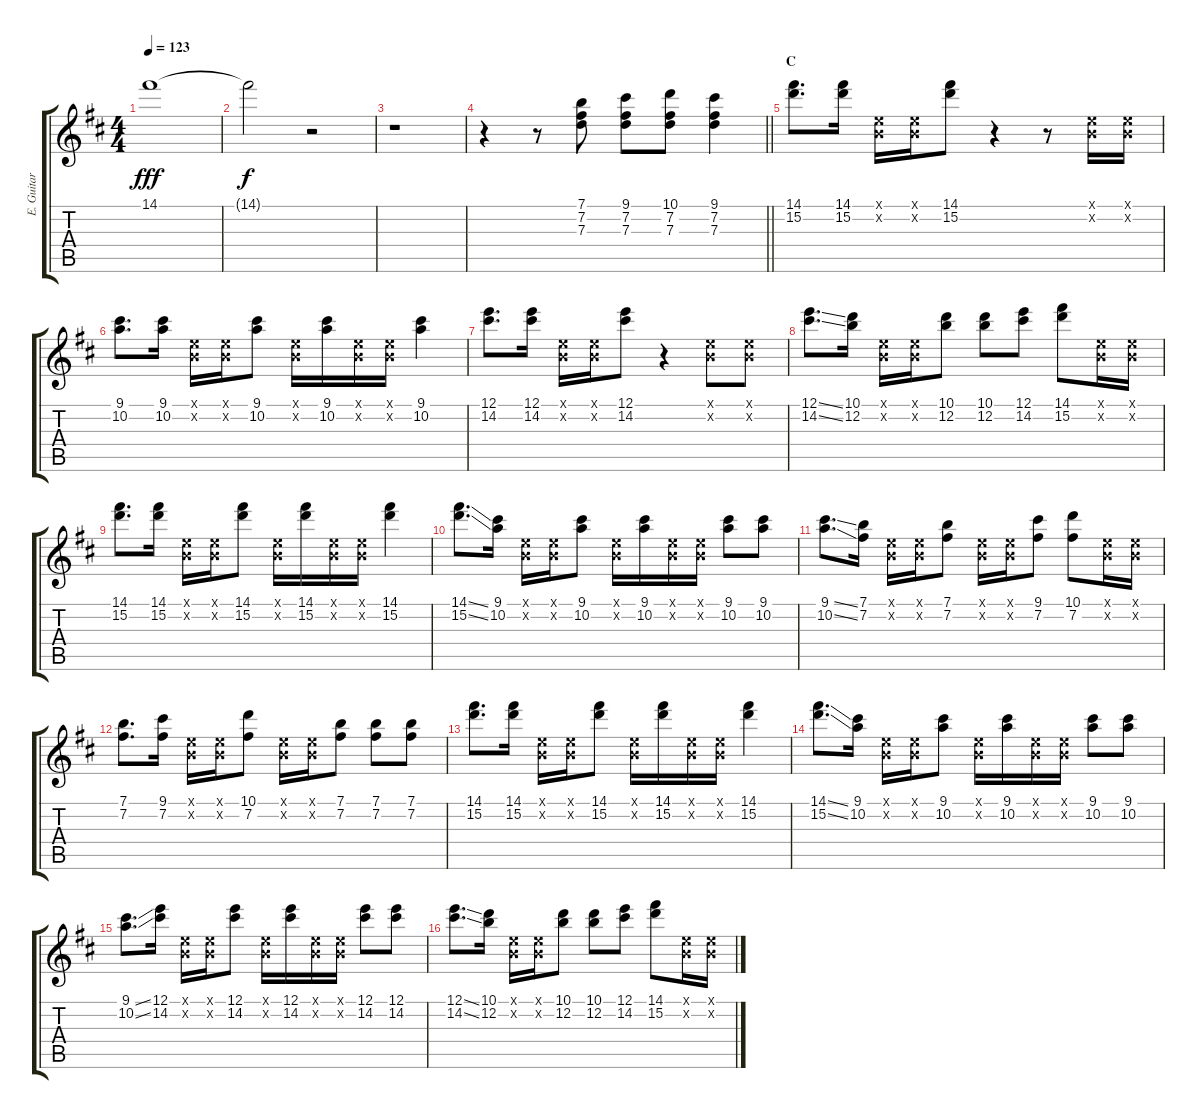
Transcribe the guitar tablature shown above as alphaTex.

\track ("E. Guitar I" "E. Guitar ") {instrument overdrivenguitar}
\staff {score tabs}
\tuning (E4 B3 G3 D3 A2 E2) {hide}
\ts (4 4)
\tempo 123
\clef g2
\ks d
14.1.1{dy fff} |
14.1{t}.2{dy f} r.2 |
r.1 |
\barLineRight lightlight
r.4 r.8 (7.1 7.2 7.3).8 (9.1 7.2 7.3).8 (10.1 7.2 7.3).8 (9.1 7.2 7.3).4 |
\section ("" "C")
(14.1 15.2).8{d} (14.1 15.2).16 (0.1{x} 0.2{x}).16 (0.1{x} 0.2{x}).16 (14.1 15.2).8 r.4 r.8 (0.1{x} 0.2{x}).16 (0.1{x} 0.2{x}).16 |
(9.1 10.2).8{d} (9.1 10.2).16 (0.1{x} 0.2{x}).16 (0.1{x} 0.2{x}).16 (9.1 10.2).8 (0.1{x} 0.2{x}).16 (9.1 10.2).16 (0.1{x} 0.2{x}).16 (0.1{x} 0.2{x}).16 (9.1 10.2).4 |
(12.1 14.2).8{d} (12.1 14.2).16 (0.1{x} 0.2{x}).16 (0.1{x} 0.2{x}).16 (12.1 14.2).8 r.4 (0.1{x} 0.2{x}).8 (0.1{x} 0.2{x}).8 |
(12.1{ss} 14.2{ss}).8{d} (10.1 12.2).16 (0.1{x} 0.2{x}).16 (0.1{x} 0.2{x}).16 (10.1 12.2).8 (10.1 12.2).8 (12.1 14.2).8 (14.1 15.2).8 (0.1{x} 0.2{x}).16 (0.1{x} 0.2{x}).16 |
(14.1 15.2).8{d} (14.1 15.2).16 (0.1{x} 0.2{x}).16 (0.1{x} 0.2{x}).16 (14.1 15.2).8 (0.1{x} 0.2{x}).16 (14.1 15.2).16 (0.1{x} 0.2{x}).16 (0.1{x} 0.2{x}).16 (14.1 15.2).4 |
(14.1{ss} 15.2{ss}).8{d} (9.1 10.2).16 (0.1{x} 0.2{x}).16 (0.1{x} 0.2{x}).16 (9.1 10.2).8 (0.1{x} 0.2{x}).16 (9.1 10.2).16 (0.1{x} 0.2{x}).16 (0.1{x} 0.2{x}).16 (9.1 10.2).8 (9.1 10.2).8 |
(9.1{ss} 10.2{ss}).8{d} (7.1 7.2).16 (0.1{x} 0.2{x}).16 (0.1{x} 0.2{x}).16 (7.1 7.2).8 (0.1{x} 0.2{x}).16 (0.1{x} 0.2{x}).16 (9.1 7.2).8 (10.1 7.2).8 (0.1{x} 0.2{x}).16 (0.1{x} 0.2{x}).16 |
(7.1 7.2).8{d} (9.1 7.2).16 (0.1{x} 0.2{x}).16 (0.1{x} 0.2{x}).16 (10.1 7.2).8 (0.1{x} 0.2{x}).16 (0.1{x} 0.2{x}).16 (7.1 7.2).8 (7.1 7.2).8 (7.1 7.2).8 |
(14.1 15.2).8{d} (14.1 15.2).16 (0.1{x} 0.2{x}).16 (0.1{x} 0.2{x}).16 (14.1 15.2).8 (0.1{x} 0.2{x}).16 (14.1 15.2).16 (0.1{x} 0.2{x}).16 (0.1{x} 0.2{x}).16 (14.1 15.2).4 |
(14.1{ss} 15.2{ss}).8{d} (9.1 10.2).16 (0.1{x} 0.2{x}).16 (0.1{x} 0.2{x}).16 (9.1 10.2).8 (0.1{x} 0.2{x}).16 (9.1 10.2).16 (0.1{x} 0.2{x}).16 (0.1{x} 0.2{x}).16 (9.1 10.2).8 (9.1 10.2).8 |
(9.1{ss} 10.2{ss}).8{d} (12.1 14.2).16 (0.1{x} 0.2{x}).16 (0.1{x} 0.2{x}).16 (12.1 14.2).8 (0.1{x} 0.2{x}).16 (12.1 14.2).16 (0.1{x} 0.2{x}).16 (0.1{x} 0.2{x}).16 (12.1 14.2).8 (12.1 14.2).8 |
(12.1{ss} 14.2{ss}).8{d} (10.1 12.2).16 (0.1{x} 0.2{x}).16 (0.1{x} 0.2{x}).16 (10.1 12.2).8 (10.1 12.2).8 (12.1 14.2).8 (14.1 15.2).8 (0.1{x} 0.2{x}).16 (0.1{x} 0.2{x}).16
